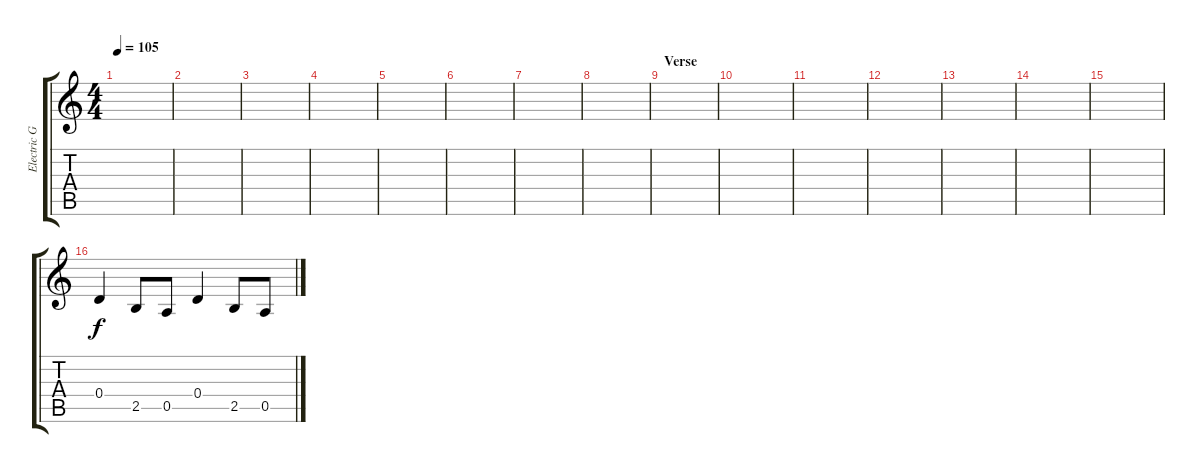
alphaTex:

\track ("Electric Guitar" "Electric G") {instrument electricguitarclean}
\staff {score tabs}
\tuning (E4 B3 G3 D3 A2 E2) {hide}
\ts (4 4)
\tempo 105
\clef g2
\ks c
|
|
|
|
|
|
|
|
\section ("" "Verse")
|
|
|
|
|
|
|
0.4.4 2.5.8 0.5.8 0.4.4 2.5.8 0.5.8
